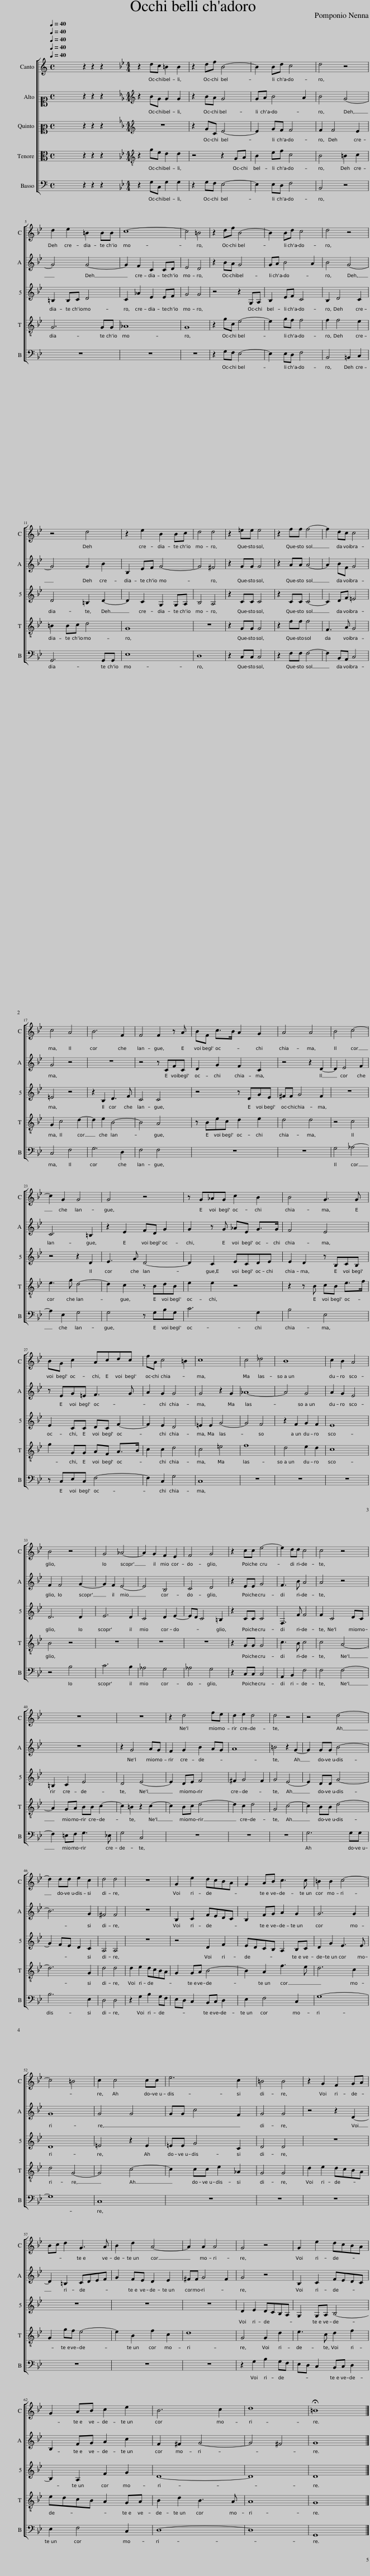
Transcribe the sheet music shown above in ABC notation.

X:1
%%score [ 1 2 3 4 5 ]
L:1/8
Q:1/4=40
M:4/4
I:linebreak $
K:C
V:1 treble
V:2 alto1
V:3 alto2
V:4 alto
V:5 bass
V:1
 x8 | z2 z2 z2 x2 |[K:Bb][M:4/4] z2 dc =B2 B2 | z2 df B4- | B2 Bd c4 | %5
 d4 z4 |$ d2 e2 =B2 BB | c8- | c4 =B4 | z2 df B4- | %10
 B2 Bd c4 | d4 z4 |$ z4 d4 | z2 e2 B2 Bc | d4 d4 | %15
 z2 =ee e4 | z2 ff f4- | f2 dc c4 |$ c4 A4 | B6 F2 | %20
 F4 F2 z A | BF c>B A2 G2 | A4 A4 | B4 c4- |$ c2 G2 G4 | %25
 G4 z4 | z G_AG c2 B2 | B4 G3 G |$ BG c2 Acdc | fA c4 =B2 | %30
 c8 | c4 _d4 | B8 | c2 B2 A4 |$ B4 z4 | %35
 G4 _A4- | A2 G2 F2 E2 | F4 G4 | z2 cc e4- | e2 dd c4 | %40
 c4 z4 |$ z8 | z8 | z2 d4 fe | d2 e2 d4 | %45
 d4 z4 | z4 d4- |$ d2 dd e2 c2 | d4 d4 | z8 | %50
 G2 e2 dcBA | G2 AB c3 c | =B2 B2 c4- |$ c4 =B4 | c2 c4 cc | %55
 e6 c2 | =B4 B4 | z2 G2 F2 GA |$ Bc d2 G3 A | B2 d2 A4- | %60
 A2 A2 A4 | G4 z4 | G2 e2 dcBA |$ G2 AB c2 e2 | B6 c2 | %65
 d8 | !fermata!=B8 |] %67
V:2
 x8 | z2 z2 z2 x2 |[K:Bb][M:4/4][K:treble] z2 BG G2 G2 | z2 BA G4 | GA B4 A2 | %5
 B4 G4- |$ G4 G4- | G2 F2 C2 CD | E4 D4 | z2 BA G4 | %10
 GA B4 A2 | B4 G4- |$ G4 G2 B2 | B,2 EF G4- | G4 ^F4 | %15
 z2 GG G4 | z2 AA A4- | A2 BF G4 |$ G4 z4 | z8 | %20
 z4 z CFC | D2 G2 F2 C2 | z4 z2 D2- | D2 E4 F2 |$ C6 =B,2 | %25
 z2 E2 FD G2 | G2 z G _AE G>G | F4 E4 |$ z EG=E F3 G | A2 G2 G4 | %30
 G4 z2 G2 | _A8- | A4 G4 | A2 G2 E4 |$ F2 F4 G2- | %35
 G2 F2 E4- | E4 B,4 | C4 D4 | z2 EE G4 | F3 B A4 | %40
 A4 z4 |$ z8 | z2 G4 AG | F2 G2 B2 AG | A8 | %45
 =B4 z2 G2- | G2 GG B4- |$ B6 G2 | ^F4 F4 | z8 | %50
 B,2 C2 FEDC | B,2 FG A2 G2 | G6 G2 |$ G8 | G4 G4 | %55
 GG c4 F2 | G4 G4 | z4 z2 D2- |$ D2 =B,2 CDEF | G2 FE D2 E2 | %60
 ^FF G4 F2 | G4 z4 | B,2 C2 FEDC |$ B,2 FG A2 c2 | F2 ^F2 G4- | %65
 G4 ^F4 | G8 |] %67
V:3
 x8 | z2 z2 z2 x2 |[K:Bb][M:4/4][K:treble] z8 | z2 GC E4- | E2 GF F4 | %5
 F2 F4 E2 |$ =B,2 B,C D4 | C2 _A2 E2 EF | G4 G4 | z4 z2 G,A, | %10
 B,2 EF C4 | B,2 D4 C2 |$ D4 =B,2 D2- | D2 C2 G,2 G,A, | B,4 A,4 | %15
 z2 CC C4 | z2 CC C4- | C2 DF =E4 |$ =E4 z4 | z2 B,2 D3 F | %20
 C4 C4 | z4 z DGE | ^FF G4 F2 | z8 |$ z4 z2 D2 | %25
 E3 G D4- | D2 C2 ECDE | E2 D2 z B,CB, |$ E2 CC DC F2- | F2 E2 D4 | %30
 =E2 E2 G4- | G4 F4 | z2 F2 G2 F2 | E8 |$ D6 D2 | %35
 E6 D2 | C4 D2 E2- | ED C4 =B,2 | z2 CC C4 | F,3 F F4 | %40
 F2 C4 DC |$ =B,2 C2 E4 | D4 E4- | E2 DE F4 | ^F2 G4 F2 | %45
 G4 E4- | E2 DD G4- |$ G2 FE D2 C2 | A,4 A,4 | z8 | %50
 z4 D2 F2 | EDCB, A,2 B,C | D2 G2 E3 E |$ D8 | =E4 z2 E2 | %55
 =EE G4 C2 | D4 D4 | z8 |$ z8 | z8 | %60
 z8 | D2 E2 DCB,A, | G,2 G,A, B,4- |$ B,2 A,2 F2 G2 | D8- | %65
 D8 | D8 |] %67
V:4
 x8 | z2 z2 z2 x2 |[K:Bb][M:4/4][K:treble-8] z2 ge d2 d2 | z4 z2 GA | B2 ef c4 | %5
 B4 =B2 c2 |$ G6 GG | _A8 | G8 | z2 gc e4- | %10
 e2 gf f4 | f2 f4 e2 |$ =B2 Bc d4 | G8 | z8 | %15
 z2 GG G4 | z2 ff f4 | F3 A G4 |$ G2 c4 d2- | d2 e2 B4- | %20
 B4 A4 | z Bec d2 e2 | d4 d4 | z4 c4 |$ e3 g d4- | %25
 d2 c2 z BdB | e2 e2 z4 | z2 z B cB e>f |$ g2 GG AF A>B | c2 c2 d4 | %30
 c4 =e4 | f8 | d4 e2 d2 | c8 |$ B4 z4 | %35
 z8 | z8 | z8 | z2 GG G4 | c3 B c4 | %40
 c4 A4- |$ A2 GA BB c2- | c2 =B2 z2 c2- | c2 Bc d4- | d2 c2 d4 | %45
 G4 c4- | c2 BB d4- |$ d6 G2 | d4 d4 | d2 e2 dcBA | %50
 G2 GA B4- | B2 A2 f3 e | d6 c2 |$ d4 G4- | G4 c4- | %55
 c2 cc e2 _A2 | G4 G4 | d2 e2 dcBA |$ G2 gf e4- | e2 B2 f2 c2 | %60
 d8 | G4 G2 d2 | e3 c d2 f2 |$ edcB A2 GA | B2 d2 B3 A | %65
 A8 | G8 |] %67
V:5
 x8 | z2 z2 z2 x2 |[K:Bb][M:4/4] z2 G,C, G,2 G,2 | z2 G,F, E,4- | E,2 E,D, F,4 | %5
 B,,4 z4 |$ z8 | z8 | z8 | z2 G,F, E,4- | %10
 E,2 E,D, F,4 | B,,4 =B,,2 C,2 |$ G,,6 G,,G,, | E,8 | D,8 | %15
 z2 C,C, C,4 | z2 F,F, F,4- | F,2 B,,A,, C,4 |$ C,4 F,4 | G,6 D,2 | %20
 F,4 F,4 | z8 | z8 | G,4 _A,4- |$ A,2 E,2 G,4 | %25
 G,4 z G,B,G, | C6 G,2 | B,4 E,4 |$ z C,E,C, F,4- | F,2 C,2 G,4 | %30
 C,8 | z8 | z8 | z8 |$ z4 B,4 | %35
 C6 B,2 | _A,4 G,4 | _A,4 G,4 | z2 C,C, C,4 | A,,2 B,,2 F,4 | %40
 F,4 F,4- |$ F,2 =E,F, G,3 _E, | G,4 C,4 | z8 | z8 | %45
 z8 | G,6 G,G, |$ B,6 E,2 | D,4 D,4 | z2 G,2 B,2 G,F, | %50
 E,D, C,2 B,,C, D,2 | E,2 F,4 C,2 | G,8- |$ G,8 | C,8 | %55
 z8 | z8 | z8 |$ z8 | z8 | %60
 z8 | z2 G,2 B,2 G,F, | E,D, C,2 B,,C, D,2 |$ E,2 F,4 C,2 | D,8- | %65
 D,8 | G,,8 |] %67
